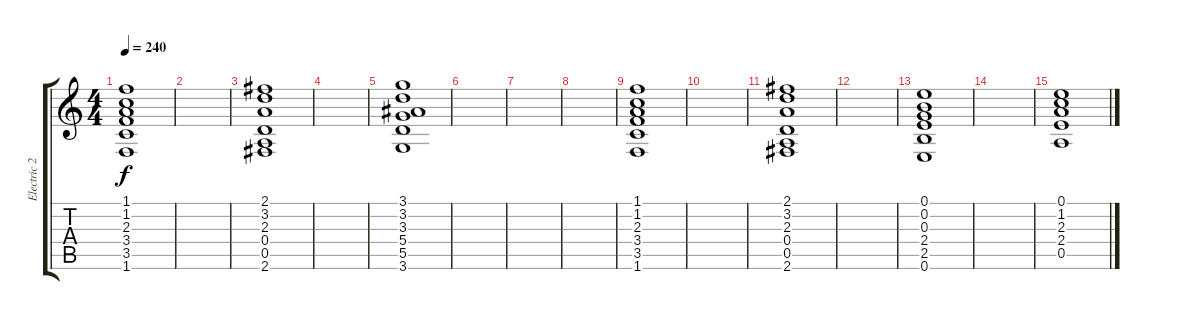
\track ("Electric 2" "Electric 2") {instrument overdrivenguitar}
\staff {score tabs}
\tuning (E4 B3 G3 D3 A2 E2) {hide}
\ts (4 4)
\tempo 240
\clef g2
\ks c
(1.1 1.2 2.3 3.4 3.5 1.6).1{dy f} |
|
(2.1 3.2 2.3 0.4 0.5 2.6).1 |
|
(3.1 3.2 3.3 5.4 5.5 3.6).1 |
|
|
|
(1.1 1.2 2.3 3.4 3.5 1.6).1 |
|
(2.1 3.2 2.3 0.4 0.5 2.6).1 |
|
(0.1 0.2 0.3 2.4 2.5 0.6).1 |
|
(0.1 1.2 2.3 2.4 0.5).1
